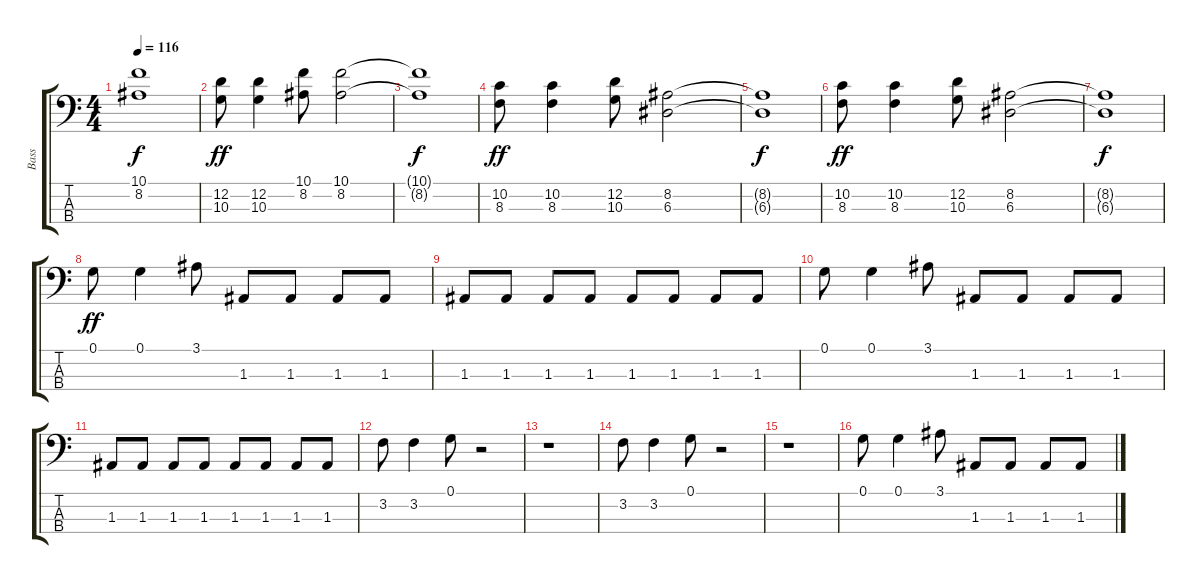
\track ("Bass" "Bass") {instrument electricbassfinger}
\staff {score tabs}
\tuning (G2 D2 A1 E1) {hide}
\ts (4 4)
\tempo 116
\clef f4
\ks c
(10.1{t} 8.2{t}).1{dy f} |
(12.2 10.3).8{dy ff} (12.2 10.3).4 (10.1 8.2).8 (10.1 8.2).2 |
(10.1{t} 8.2{t}).1{dy f} |
(10.2 8.3).8{dy ff} (10.2 8.3).4 (12.2 10.3).8 (8.2 6.3).2 |
(8.2{t} 6.3{t}).1{dy f} |
(10.2 8.3).8{dy ff} (10.2 8.3).4 (12.2 10.3).8 (8.2 6.3).2 |
(8.2{t} 6.3{t}).1{dy f} |
0.1.8{dy ff} 0.1.4 3.1.8 1.3.8 1.3.8 1.3.8 1.3.8 |
1.3.8 1.3.8 1.3.8 1.3.8 1.3.8 1.3.8 1.3.8 1.3.8 |
0.1.8 0.1.4 3.1.8 1.3.8 1.3.8 1.3.8 1.3.8 |
1.3.8 1.3.8 1.3.8 1.3.8 1.3.8 1.3.8 1.3.8 1.3.8 |
3.2.8 3.2.4 0.1.8 r.2 |
r.1 |
3.2.8 3.2.4 0.1.8 r.2 |
r.1 |
0.1.8 0.1.4 3.1.8 1.3.8 1.3.8 1.3.8 1.3.8
